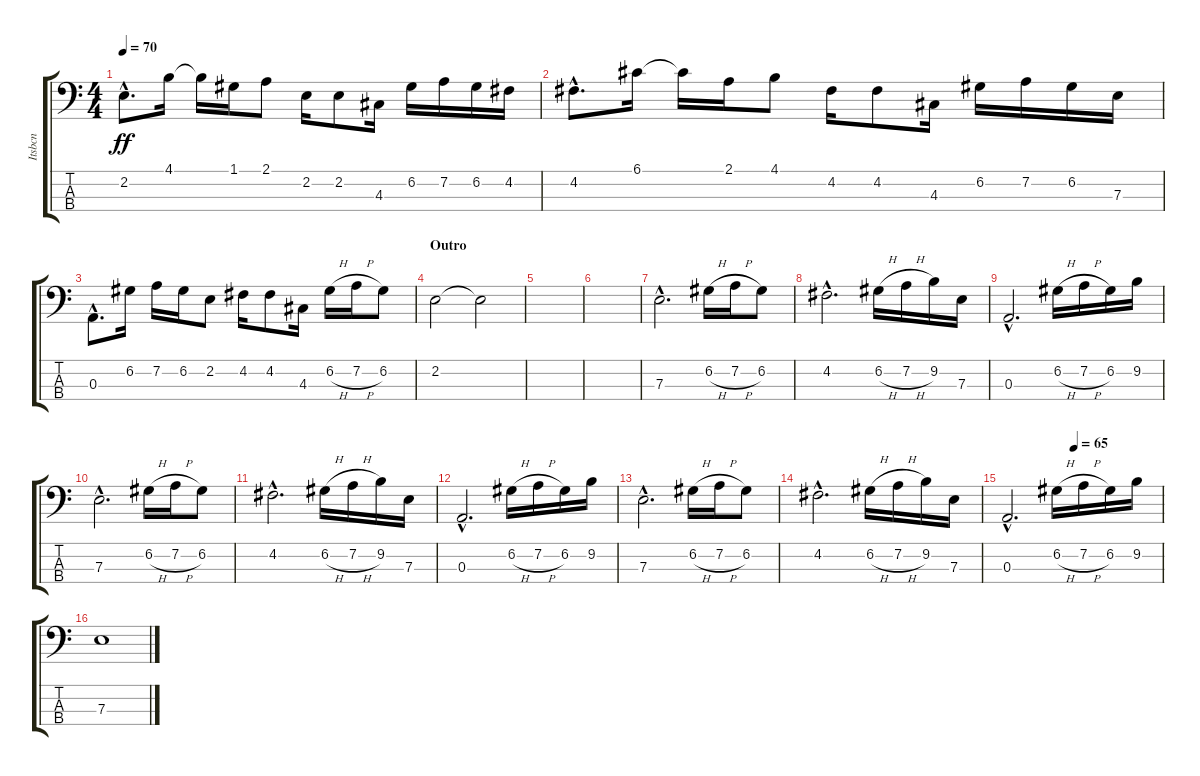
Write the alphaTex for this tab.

\track ("Itsbcn" "Itsbcn") {instrument electricbassfinger}
\staff {score tabs}
\tuning (G2 D2 A1 E1) {hide}
\ts (4 4)
\tempo 70
\clef f4
\ks c
2.2{hac}.8{d dy ff} 4.1.16 4.1{t}.16 1.1.16 2.1.8 2.2.16 2.2.8 4.3.16 6.2.16 7.2.16 6.2.16 4.2.16 |
4.2{hac}.8{d} 6.1.16 6.1{t}.16 2.1.16 4.1.8 4.2.16 4.2.8 4.3.16 6.2.16 7.2.16 6.2.16 7.3.16 |
0.3{hac}.8{d} 6.2.16 7.2.16 6.2.16 2.2.8 4.2.16 4.2.8 4.3.16 6.2{h}.16 7.2{h}.16 6.2.8 |
\section ("" "Outro")
2.2.2 2.2{t}.2 |
|
|
7.3{hac}.2{d} 6.2{h}.16 7.2{h}.16 6.2.8 |
4.2{hac}.2{d} 6.2{h}.16 7.2{h}.16 9.2.16 7.3.16 |
0.3{hac}.2{d} 6.2{h}.16 7.2{h}.16 6.2.16 9.2.16 |
7.3{hac}.2{d} 6.2{h}.16 7.2{h}.16 6.2.8 |
4.2{hac}.2{d} 6.2{h}.16 7.2{h}.16 9.2.16 7.3.16 |
0.3{hac}.2{d} 6.2{h}.16 7.2{h}.16 6.2.16 9.2.16 |
7.3{hac}.2{d} 6.2{h}.16 7.2{h}.16 6.2.8 |
4.2{hac}.2{d} 6.2{h}.16 7.2{h}.16 9.2.16 7.3.16 |
\tempo (65 0.4375)
0.3{hac}.2{d} 6.2{h}.16 7.2{h}.16 6.2.16 9.2.16 |
7.3.1
